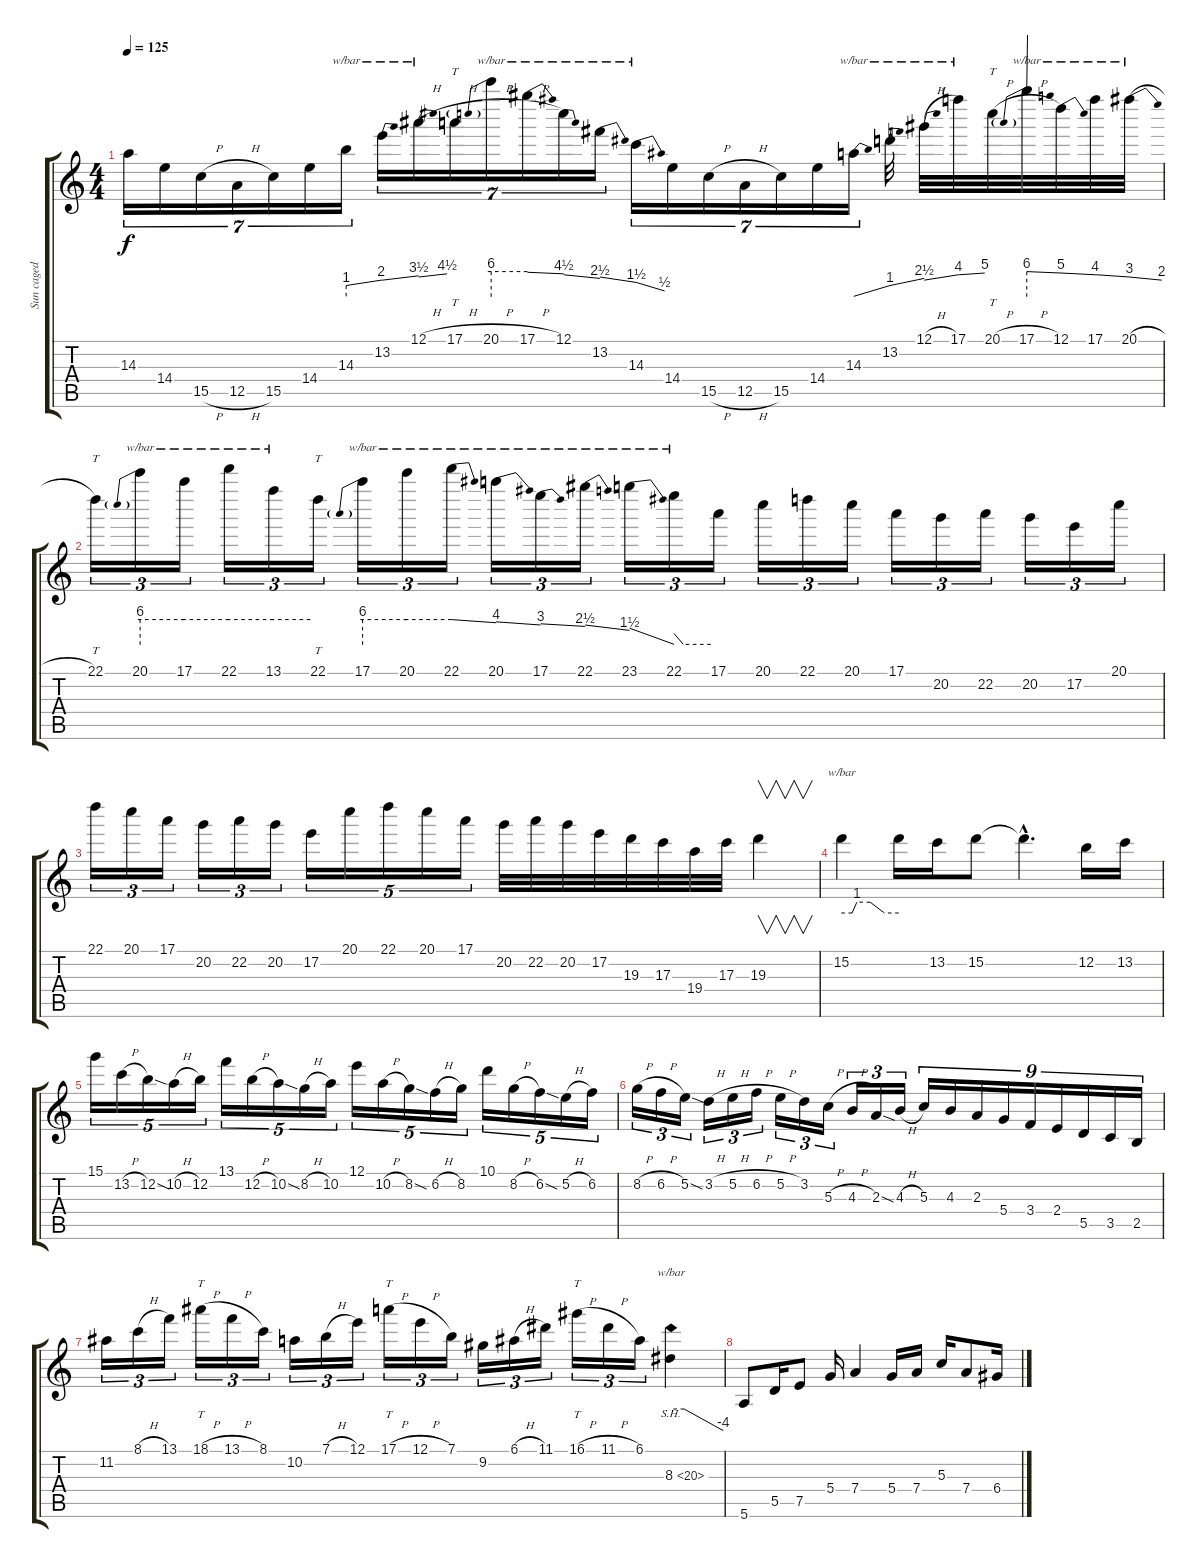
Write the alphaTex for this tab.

\track ("Sun caged" "Sun caged") {instrument distortionguitar}
\staff {score tabs}
\tuning (E4 B3 G3 D3 A2 E2) {hide}
\ts (4 4)
\tempo 125
\clef g2
\ks c
14.3.16{tu (7 4) dy f} 14.4.16{tu (7 4)} 15.5{h}.16{tu (7 4)} 12.5{h}.16{tu (7 4)} 15.5.16{tu (7 4)} 14.4.16{tu (7 4)} 14.3.16{tu (7 4) tbe (custom default 0 4 58 8 60 8)} 13.2.16{tu (7 4) tbe (dive default 0 8 60 14)} 12.1{h}.16{tu (7 4) tbe (dive default 0 12 60 18)} 17.1{h}.16{tt tu (7 4)} 20.1{h}.16{tu (7 4) tbe (predive default 0 24 60 24)} 17.1{h}.16{tu (7 4) tbe (dive default 0 22 60 18)} 12.1.16{tu (7 4) tbe (dive default 0 16 60 10)} 13.2.16{tu (7 4) tbe (dive default 0 12 60 6)} 14.3.16{tu (7 4) tbe (dive default 0 6 60 2)} 14.4.16{tu (7 4)} 15.5{h}.16{tu (7 4)} 12.5{h}.16{tu (7 4)} 15.5.16{tu (7 4)} 14.4.16{tu (7 4)} 14.3.16{tu (7 4) tbe (dive default 0 0 60 4)} 13.2.32{tbe (dive default 0 4 60 10)} 12.1{h}.32{tbe (dive default 0 8 60 16)} 17.1.32{tbe (custom default 0 16 2 16 60 20)} 20.1{h}.32{tt} 17.1{h}.32{tbe (predivedive default 0 24 60 20)} 12.1.32{tbe (dive default 0 20 60 16)} 17.1.32{tbe (custom default 0 16 2 16 60 12)} 20.1{h}.32{tbe (dive default 0 12 60 8)} |
22.1.16{tt tu (3 2)} 20.1.16{tu (3 2) tbe (predive default 0 24 60 24)} 17.1.16{tu (3 2) tbe (hold default 0 24 60 24)} 22.1.16{tu (3 2) tbe (hold default 0 24 60 24)} 13.1.16{tu (3 2) tbe (hold default 0 24 60 24)} 22.1.16{tt tu (3 2)} 17.1.16{tu (3 2) tbe (predive default 0 24 60 24)} 20.1.16{tu (3 2) tbe (hold default 0 24 60 24)} 22.1.16{tu (3 2) tbe (dive default 0 24 60 16)} 20.1.16{tu (3 2) tbe (dive default 0 18 60 12)} 17.1.16{tu (3 2) tbe (dive default 0 14 60 10)} 22.1.16{tu (3 2) tbe (dive default 0 12 60 6)} 23.1.16{tu (3 2) tbe (dive default 0 8 60 0)} 22.1.16{tu (3 2) tbe (custom default 0 4 15 0 60 0)} 17.1.16{tu (3 2)} 20.1.16{tu (3 2)} 22.1.16{tu (3 2)} 20.1.16{tu (3 2)} 17.1.16{tu (3 2)} 20.2.16{tu (3 2)} 22.2.16{tu (3 2)} 20.2.16{tu (3 2)} 17.2.16{tu (3 2)} 20.1.16{tu (3 2)} |
22.1.16{tu (3 2)} 20.1.16{tu (3 2)} 17.1.16{tu (3 2)} 20.2.16{tu (3 2)} 22.2.16{tu (3 2)} 20.2.16{tu (3 2)} 17.2.16{tu (5 4)} 20.1.16{tu (5 4)} 22.1.16{tu (5 4)} 20.1.16{tu (5 4)} 17.1.16{tu (5 4)} 20.2.32 22.2.32 20.2.32 17.2.32 19.3.32 17.3.32 19.4.32 17.3.32 19.3.4{v} |
15.2.4{tbe (custom default 0 0 11 0 16 4 30 4 45 0 60 0)} 15.2{t}.16 13.2.16 15.2.8 15.2{hac t}.4{d} 12.2.16 13.2.16 |
15.1.16{tu (5 4)} 13.2{h}.16{tu (5 4)} 12.2{sod}.16{tu (5 4)} 10.2{h}.16{tu (5 4)} 12.2.16{tu (5 4)} 13.1.16{tu (5 4)} 12.2{h}.16{tu (5 4)} 10.2{sod}.16{tu (5 4)} 8.2{h}.16{tu (5 4)} 10.2.16{tu (5 4)} 12.1.16{tu (5 4)} 10.2{h}.16{tu (5 4)} 8.2{sod}.16{tu (5 4)} 6.2{h}.16{tu (5 4)} 8.2.16{tu (5 4)} 10.1.16{tu (5 4)} 8.2{h}.16{tu (5 4)} 6.2{sod}.16{tu (5 4)} 5.2{h}.16{tu (5 4)} 6.2.16{tu (5 4)} |
8.2{h}.16{tu (3 2)} 6.2{h}.16{tu (3 2)} 5.2{sod}.16{tu (3 2)} 3.2{h}.16{tu (3 2)} 5.2{h}.16{tu (3 2)} 6.2{h}.16{tu (3 2)} 5.2{h}.16{tu (3 2)} 3.2.16{tu (3 2)} 5.3{h}.16{tu (3 2)} 4.3{h}.16{tu (3 2)} 2.3{sod}.16{tu (3 2)} 4.3{h}.16{tu (3 2)} 5.3.16{tu (9 8)} 4.3.16{tu (9 8)} 2.3.16{tu (9 8)} 5.4.16{tu (9 8)} 3.4.16{tu (9 8)} 2.4.16{tu (9 8)} 5.5.16{tu (9 8)} 3.5.16{tu (9 8)} 2.5.16{tu (9 8)} |
11.2.16{tu (3 2)} 8.1{h}.16{tu (3 2)} 13.1.16{tu (3 2)} 18.1{h}.16{tt tu (3 2)} 13.1{h}.16{tu (3 2)} 8.1.16{tu (3 2)} 10.2.16{tu (3 2)} 7.1{h}.16{tu (3 2)} 12.1.16{tu (3 2)} 17.1{h}.16{tt tu (3 2)} 12.1{h}.16{tu (3 2)} 7.1.16{tu (3 2)} 9.2.16{tu (3 2)} 6.1{h}.16{tu (3 2)} 11.1.16{tu (3 2)} 16.1{h}.16{tt tu (3 2)} 11.1{h}.16{tu (3 2)} 6.1.16{tu (3 2)} 8.3{sh 12}.4{tbe (custom default 0 0 15 0 60 -16)} |
5.6.8 5.5.16 7.5.8 5.4.16 7.4.4 5.4.16 7.4.16 5.3.16 7.4.8 6.4.16
